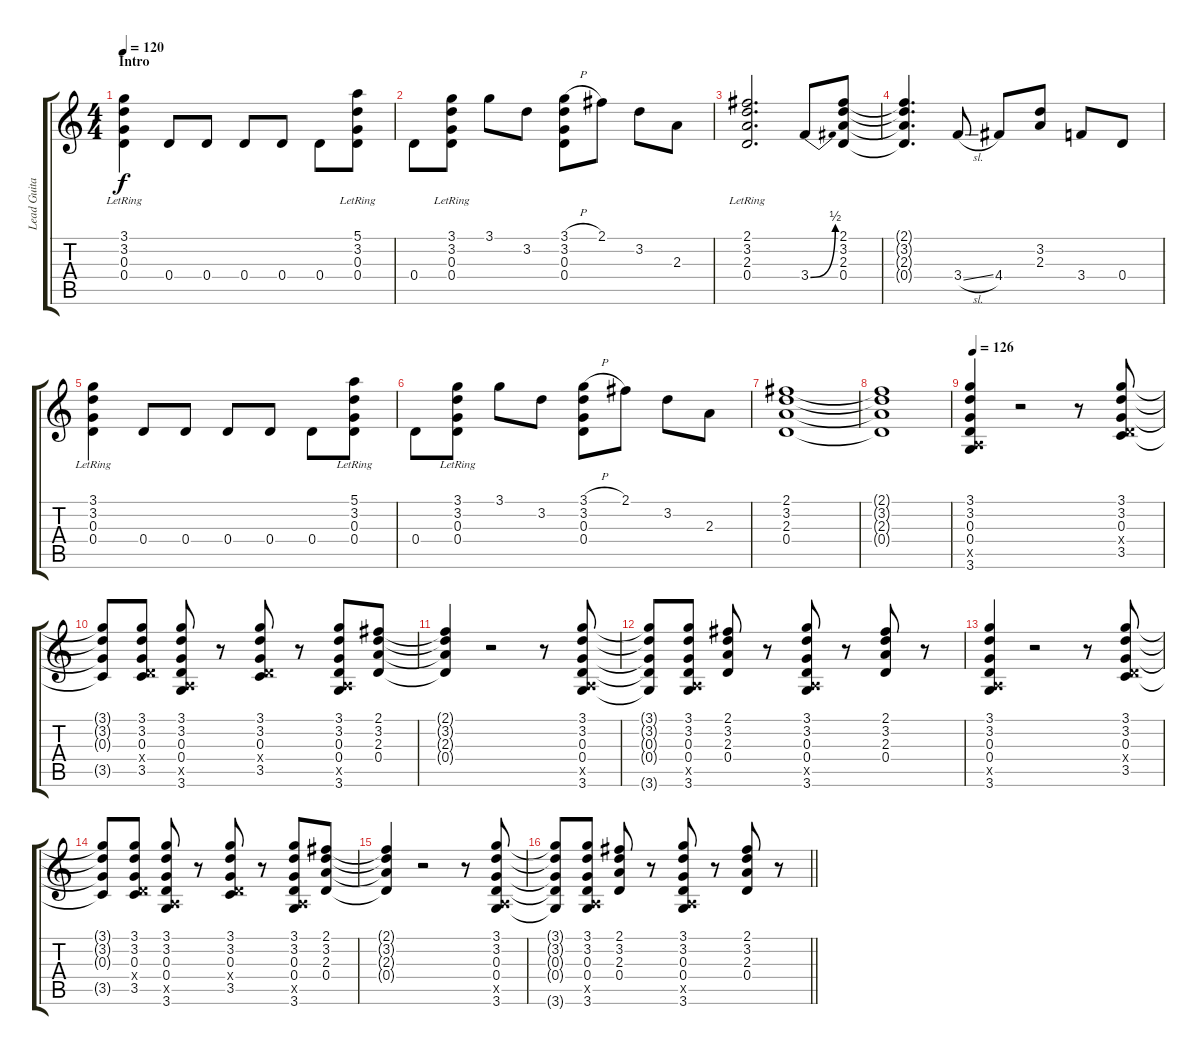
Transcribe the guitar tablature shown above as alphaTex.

\track ("Lead Guitar" "Lead Guita") {instrument overdrivenguitar}
\staff {score tabs}
\tuning (E4 B3 G3 D3 A2 E2) {hide}
\ts (4 4)
\section ("" "Intro")
\tempo 120
\clef g2
\ks c
(3.1{lr} 3.2{lr} 0.3{lr} 0.4).4{dy f instrument overdrivenguitar} 0.4.8 0.4.8 0.4.8 0.4.8 0.4.8 (5.1{lr} 3.2{lr} 0.3{lr} 0.4).8 |
0.4.8 (3.1 3.2 0.3{lr} 0.4{lr}).8 3.1.8 3.2.8 (3.1{h} 3.2 0.3 0.4).8 2.1.8 3.2.8 2.3.8 |
(2.1{lr} 3.2{lr} 2.3 0.4).2{d} 3.4{be (bend 0 0 60 2)}.8 (2.1 3.2 2.3 0.4).8 |
(2.1{t} 3.2{t} 2.3{t} 0.4{t}).4{d} 3.4{sl}.8 4.4.8 (3.2 2.3).8 3.4.8 0.4.8 |
(3.1{lr} 3.2{lr} 0.3{lr} 0.4).4 0.4.8 0.4.8 0.4.8 0.4.8 0.4.8 (5.1{lr} 3.2{lr} 0.3{lr} 0.4).8 |
0.4.8 (3.1 3.2 0.3{lr} 0.4{lr}).8 3.1.8 3.2.8 (3.1{h} 3.2 0.3 0.4).8 2.1.8 3.2.8 2.3.8 |
(2.1 3.2 2.3 0.4).1 |
(2.1{t} 3.2{t} 2.3{t} 0.4{t}).1 |
\tempo 126
(3.1 3.2 0.3 0.4 0.5{x} 3.6).4 r.2 r.8 (3.1 3.2 0.3 0.4{x} 3.5).8 |
(3.1{t} 3.2{t} 0.3{t} 3.5{t}).8 (3.1 3.2 0.3 0.4{x} 3.5).8 (3.1 3.2 0.3 0.4 0.5{x} 3.6).8 r.8 (3.1 3.2 0.3 0.4{x} 3.5).8 r.8 (3.1 3.2 0.3 0.4 0.5{x} 3.6).8 (2.1 3.2 2.3 0.4).8 |
(2.1{t} 3.2{t} 2.3{t} 0.4{t}).4 r.2 r.8 (3.1 3.2 0.3 0.4 0.5{x} 3.6).8 |
(3.1{t} 3.2{t} 0.3{t} 0.4{t} 3.6{t}).8 (3.1 3.2 0.3 0.4 0.5{x} 3.6).8 (2.1 3.2 2.3 0.4).8 r.8 (3.1 3.2 0.3 0.4 0.5{x} 3.6).8 r.8 (2.1 3.2 2.3 0.4).8 r.8 |
(3.1 3.2 0.3 0.4 0.5{x} 3.6).4 r.2 r.8 (3.1 3.2 0.3 0.4{x} 3.5).8 |
(3.1{t} 3.2{t} 0.3{t} 3.5{t}).8 (3.1 3.2 0.3 0.4{x} 3.5).8 (3.1 3.2 0.3 0.4 0.5{x} 3.6).8 r.8 (3.1 3.2 0.3 0.4{x} 3.5).8 r.8 (3.1 3.2 0.3 0.4 0.5{x} 3.6).8 (2.1 3.2 2.3 0.4).8 |
(2.1{t} 3.2{t} 2.3{t} 0.4{t}).4 r.2 r.8 (3.1 3.2 0.3 0.4 0.5{x} 3.6).8 |
\barLineRight lightlight
(3.1{t} 3.2{t} 0.3{t} 0.4{t} 3.6{t}).8 (3.1 3.2 0.3 0.4 0.5{x} 3.6).8 (2.1 3.2 2.3 0.4).8 r.8 (3.1 3.2 0.3 0.4 0.5{x} 3.6).8 r.8 (2.1 3.2 2.3 0.4).8 r.8
